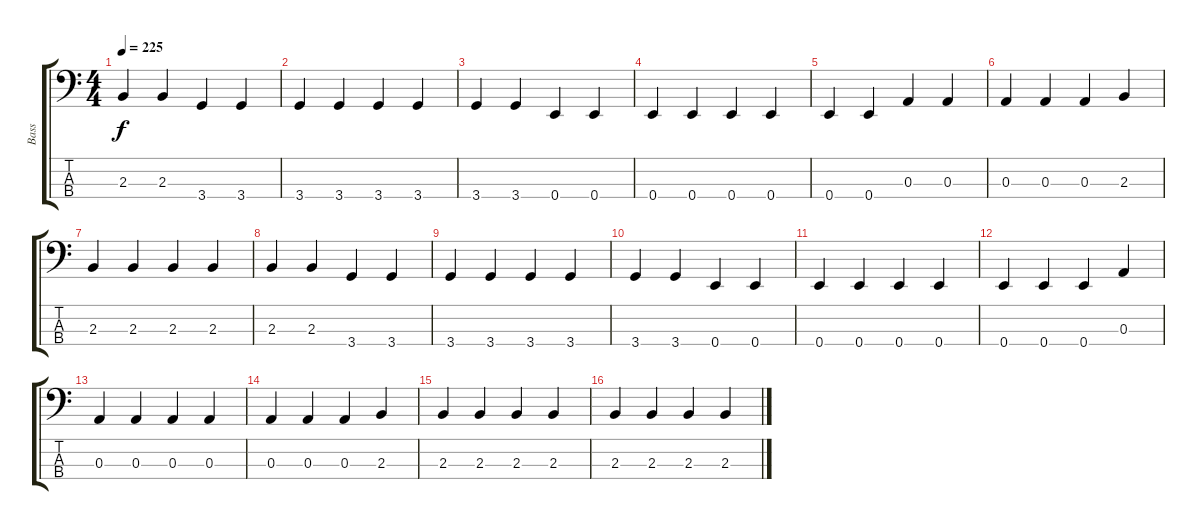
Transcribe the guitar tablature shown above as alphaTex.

\track ("Bass" "Bass") {instrument electricbassfinger}
\staff {score tabs}
\tuning (G2 D2 A1 E1) {hide}
\ts (4 4)
\tempo 225
\clef f4
\ks c
2.3.4{dy f} 2.3.4 3.4.4 3.4.4 |
3.4.4 3.4.4 3.4.4 3.4.4 |
3.4.4 3.4.4 0.4.4 0.4.4 |
0.4.4 0.4.4 0.4.4 0.4.4 |
0.4.4 0.4.4 0.3.4 0.3.4 |
0.3.4 0.3.4 0.3.4 2.3.4 |
2.3.4 2.3.4 2.3.4 2.3.4 |
2.3.4 2.3.4 3.4.4 3.4.4 |
3.4.4 3.4.4 3.4.4 3.4.4 |
3.4.4 3.4.4 0.4.4 0.4.4 |
0.4.4 0.4.4 0.4.4 0.4.4 |
0.4.4 0.4.4 0.4.4 0.3.4 |
0.3.4 0.3.4 0.3.4 0.3.4 |
0.3.4 0.3.4 0.3.4 2.3.4 |
2.3.4 2.3.4 2.3.4 2.3.4 |
2.3.4 2.3.4 2.3.4 2.3.4
